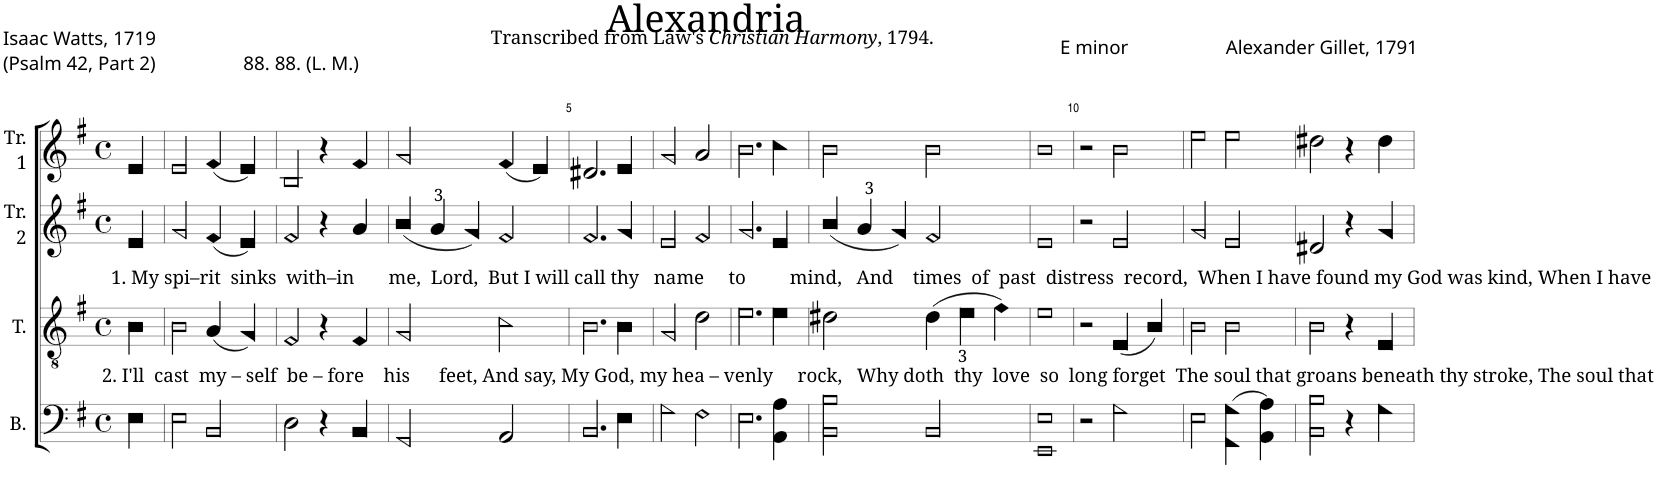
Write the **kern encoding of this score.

**kern	**kern	**kern	**kern
*part4	*part3	*part2	*part1
*staff4	*staff3	*staff2	*staff1
*I"B.	*I"T.	*I"Tr. 2	*I"Tr. 1
*I'B.	*I'T.	*I'Tr. 2	*I'Tr. 1
*clefF4	*clefGv2	*clefG2	*clefG2
*k[f#]	*k[f#]	*k[f#]	*k[f#]
*M4/4	*M4/4	*M4/4	*M4/4
*met(c)	*met(c)	*met(c)	*met(c)
=1	=1	=1	=1
!	!	!LO:TX:b:t=1. My spi–rit  sinks  with–in       me,  Lord,  But I will call thy   name     to         mind,   And    times  of  past  distress  record,  When I have found my God was kind, When I have	!
!	!LO:TX:b:t=2. I'll  cast  my – self  be – fore    his      feet, And say, My God, my hea – venly     rock,   Why doth  thy  love  so  long forget  The soul that groans beneath thy stroke, The soul that	!	!
4E!\	4B!\	4e!/	4e!/
=2	=2	=2	=2
2E!\	2B!\	2g!/	2e!/
2BB!/	(4A!/	(4f#!/	(4f#!/
.	4G!/)	4e!/)	4e!/)
=3	=3	=3	=3
2D!\	2F#!/	2f#!/	2B!/
4r	4r	4r	4r
4BB!/	4F#!/	4a!/	4f#!/
=4	=4	=4	=4
*	*	*Xbrackettup	*
2GG!/	2G!/	(6b!/	2g!/
.	.	6a!/	.
.	.	6g!/)	.
2AA!/	2c!\	2f#!/	(4f#!/
.	.	.	4e!/)
=5	=5	=5	=5
2.BB!/	2.B!\	2.f#!/	2.d#X!/
4E!\	4B!\	4g!/	4e!/
=6	=6	=6	=6
2G!\	2G!/	2e!/	2g!/
2F#!\	2d!\	2f#!/	2a!/
=7	=7	=7	=7
2.E!\	2.e!\	2.g!/	2.b!\
4AA!\ 4A!\	4e!\	4e!/	4cc!\
=8	=8	=8	=8
2BB!\ 2B!\	2d#X!\	(6b!/	2b!\
.	.	6a!/	.
.	.	6g!/)	.
*	*Xbrackettup	*	*
2BB!/	(6d#!\	2f#!/	2b!\
.	6e!\	.	.
.	6f#!\)	.	.
=9	=9	=9	=9
1EE! 1E!	1e!	1e!	1b!
=10	=10	=10	=10
2r	2r	2r	2r
2G!\	(4E!/	2e!/	2b!\
.	4B!/)	.	.
=11	=11	=11	=11
2E!\	2B!\	2g!/	2ee!\
(4GG!\ 4G!\	2B!\	2e!/	2ee!\
4AA!\ 4A!\)	.	.	.
=12	=12	=12	=12
2BB!\ 2B!\	2B!\	2d#X!/	2dd#X!\
4r	4r	4r	4r
4G!\	4E!/	4g!/	4dd#!\
=	=	=	=
*-	*-	*-	*-
